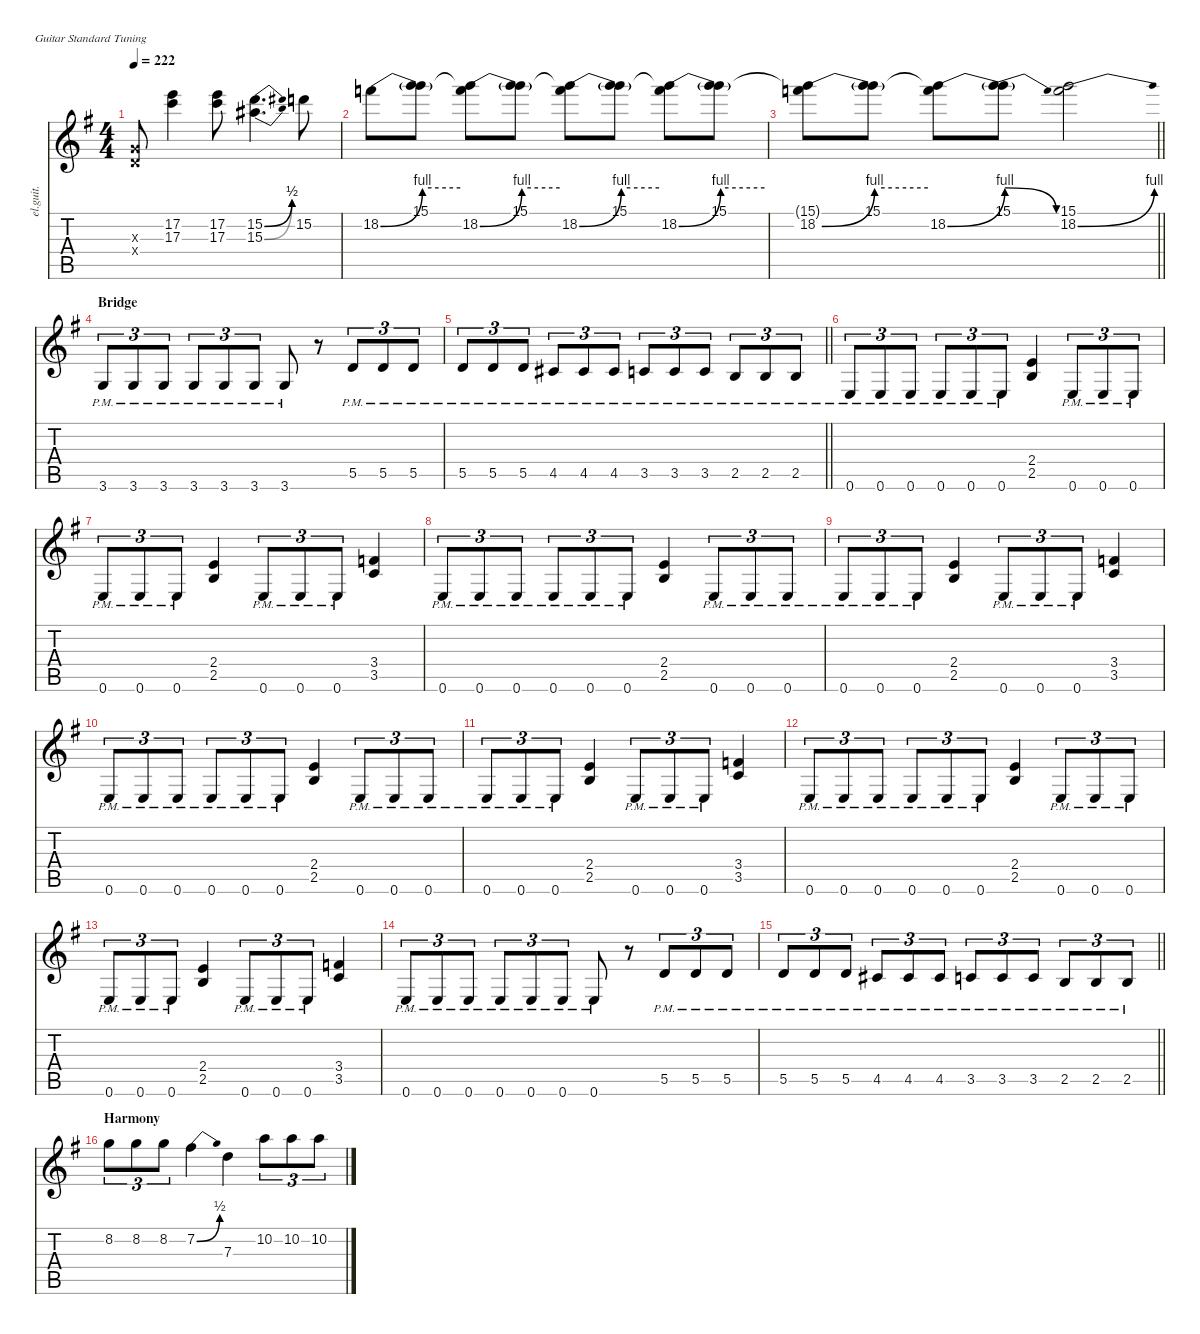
\defaultSystemsLayout 4
\hideDynamics
\bracketExtendMode nobrackets
\otherSystemsTrackNameOrientation horizontal
\track ("Guitar 1" "el.guit.") {defaultSystemsLayout 8 mute instrument electricguitarclean}
\staff {score tabs}
\tuning (E4 B3 G3 D3 A2 E2)
\ts (4 4)
\tempo 222
\clef g2
\ks eminor
(0.3{x acc forcenatural} 0.4{x acc forcenatural}).8{dy fff beam Up} (17.2{acc forcenatural} 17.3{acc forcenatural}).4{beam Down} (17.2{acc forcenatural} 17.3{acc forcenatural}).8{beam Down} (15.2{be (bend 0 0 15 2) acc forcenatural} 15.3{be (bend 0 0 15 2) acc #}).4{d beam Down} 15.2{acc forcenatural}.8{beam Down} |
18.2{be (bend 0 0 60 4) acc forcenatural}.8{beam Down} (15.1{acc forcenatural} 18.2{be (hold 0 4 60 4) t}).8{beam Down} (15.1{t acc forcenatural} 18.2{be (bend 0 0 60 4) acc forcenatural}).8{beam Down} (15.1{acc forcenatural} 18.2{be (hold 0 4 60 4) t}).8{beam Down} (15.1{t acc forcenatural} 18.2{be (bend 0 0 60 4) acc forcenatural}).8{dy f beam Down} (15.1{acc forcenatural} 18.2{be (hold 0 4 60 4) t}).8{dy fff beam Down} (15.1{t acc forcenatural} 18.2{be (bend 0 0 60 4) acc forcenatural}).8{beam Down} (15.1{acc forcenatural} 18.2{be (hold 0 4 60 4) t}).8{beam Down} |
\barLineRight lightlight
(15.1{t acc forcenatural} 18.2{be (bend 0 0 60 4) acc forcenatural}).8{beam Down} (15.1{acc forcenatural} 18.2{be (hold 0 4 60 4) t}).8{beam Down} (15.1{t acc forcenatural} 18.2{be (bend 0 0 60 4) acc forcenatural}).8{beam Down} (15.1{acc forcenatural} 18.2{be (release 0 4 60 0) t}).8{beam Down} (15.1{acc forcenatural} 18.2{be (bend 0 0 15 4) acc forcenatural}).2{dy f beam Down} |
\section ("" "Bridge")
3.6{pm acc forcenatural}.8{tu (3 2) beam Up} 3.6{pm acc forcenatural}.8{tu (3 2) beam Up} 3.6{pm acc forcenatural}.8{tu (3 2) beam Up} 3.6{pm acc forcenatural}.8{tu (3 2) beam Up} 3.6{pm acc forcenatural}.8{tu (3 2) beam Up} 3.6{pm acc forcenatural}.8{tu (3 2) beam Up} 3.6{pm acc forcenatural}.8{beam Up} r.8{beam Up} 5.5{pm acc forcenatural}.8{tu (3 2) beam Up} 5.5{pm acc forcenatural}.8{tu (3 2) beam Up} 5.5{pm acc forcenatural}.8{tu (3 2) beam Up} |
\barLineRight lightlight
5.5{pm acc forcenatural}.8{tu (3 2) beam Up} 5.5{pm acc forcenatural}.8{tu (3 2) beam Up} 5.5{pm acc forcenatural}.8{tu (3 2) beam Up} 4.5{pm acc #}.8{tu (3 2) beam Up} 4.5{pm acc #}.8{tu (3 2) beam Up} 4.5{pm acc #}.8{tu (3 2) beam Up} 3.5{pm acc forcenatural}.8{tu (3 2) beam Up} 3.5{pm acc forcenatural}.8{tu (3 2) beam Up} 3.5{pm acc forcenatural}.8{tu (3 2) beam Up} 2.5{pm acc forcenatural}.8{tu (3 2) beam Up} 2.5{pm acc forcenatural}.8{tu (3 2) beam Up} 2.5{pm acc forcenatural}.8{tu (3 2) beam Up} |
0.6{pm acc forcenatural}.8{tu (3 2) beam Up} 0.6{pm acc forcenatural}.8{tu (3 2) beam Up} 0.6{pm acc forcenatural}.8{tu (3 2) beam Up} 0.6{pm acc forcenatural}.8{tu (3 2) beam Up} 0.6{pm acc forcenatural}.8{tu (3 2) beam Up} 0.6{pm acc forcenatural}.8{tu (3 2) beam Up} (2.4{acc forcenatural} 2.5{acc forcenatural}).4{beam Up} 0.6{pm acc forcenatural}.8{tu (3 2) beam Up} 0.6{pm acc forcenatural}.8{tu (3 2) beam Up} 0.6{pm acc forcenatural}.8{tu (3 2) beam Up} |
0.6{pm acc forcenatural}.8{tu (3 2) beam Up} 0.6{pm acc forcenatural}.8{tu (3 2) beam Up} 0.6{pm acc forcenatural}.8{tu (3 2) beam Up} (2.4{acc forcenatural} 2.5{acc forcenatural}).4{beam Up} 0.6{pm acc forcenatural}.8{tu (3 2) beam Up} 0.6{pm acc forcenatural}.8{tu (3 2) beam Up} 0.6{pm acc forcenatural}.8{tu (3 2) beam Up} (3.4{acc forcenatural} 3.5{acc forcenatural}).4{beam Up} |
0.6{pm acc forcenatural}.8{tu (3 2) beam Up} 0.6{pm acc forcenatural}.8{tu (3 2) beam Up} 0.6{pm acc forcenatural}.8{tu (3 2) beam Up} 0.6{pm acc forcenatural}.8{tu (3 2) beam Up} 0.6{pm acc forcenatural}.8{tu (3 2) beam Up} 0.6{pm acc forcenatural}.8{tu (3 2) beam Up} (2.4{acc forcenatural} 2.5{acc forcenatural}).4{beam Up} 0.6{pm acc forcenatural}.8{tu (3 2) beam Up} 0.6{pm acc forcenatural}.8{tu (3 2) beam Up} 0.6{pm acc forcenatural}.8{tu (3 2) beam Up} |
0.6{pm acc forcenatural}.8{tu (3 2) beam Up} 0.6{pm acc forcenatural}.8{tu (3 2) beam Up} 0.6{pm acc forcenatural}.8{tu (3 2) beam Up} (2.4{acc forcenatural} 2.5{acc forcenatural}).4{beam Up} 0.6{pm acc forcenatural}.8{tu (3 2) beam Up} 0.6{pm acc forcenatural}.8{tu (3 2) beam Up} 0.6{pm acc forcenatural}.8{tu (3 2) beam Up} (3.4{acc forcenatural} 3.5{acc forcenatural}).4{beam Up} |
0.6{pm acc forcenatural}.8{tu (3 2) beam Up} 0.6{pm acc forcenatural}.8{tu (3 2) beam Up} 0.6{pm acc forcenatural}.8{tu (3 2) beam Up} 0.6{pm acc forcenatural}.8{tu (3 2) beam Up} 0.6{pm acc forcenatural}.8{tu (3 2) beam Up} 0.6{pm acc forcenatural}.8{tu (3 2) beam Up} (2.4{acc forcenatural} 2.5{acc forcenatural}).4{beam Up} 0.6{pm acc forcenatural}.8{tu (3 2) beam Up} 0.6{pm acc forcenatural}.8{tu (3 2) beam Up} 0.6{pm acc forcenatural}.8{tu (3 2) beam Up} |
0.6{pm acc forcenatural}.8{tu (3 2) beam Up} 0.6{pm acc forcenatural}.8{tu (3 2) beam Up} 0.6{pm acc forcenatural}.8{tu (3 2) beam Up} (2.4{acc forcenatural} 2.5{acc forcenatural}).4{beam Up} 0.6{pm acc forcenatural}.8{tu (3 2) beam Up} 0.6{pm acc forcenatural}.8{tu (3 2) beam Up} 0.6{pm acc forcenatural}.8{tu (3 2) beam Up} (3.4{acc forcenatural} 3.5{acc forcenatural}).4{beam Up} |
0.6{pm acc forcenatural}.8{tu (3 2) beam Up} 0.6{pm acc forcenatural}.8{tu (3 2) beam Up} 0.6{pm acc forcenatural}.8{tu (3 2) beam Up} 0.6{pm acc forcenatural}.8{tu (3 2) beam Up} 0.6{pm acc forcenatural}.8{tu (3 2) beam Up} 0.6{pm acc forcenatural}.8{tu (3 2) beam Up} (2.4{acc forcenatural} 2.5{acc forcenatural}).4{beam Up} 0.6{pm acc forcenatural}.8{tu (3 2) beam Up} 0.6{pm acc forcenatural}.8{tu (3 2) beam Up} 0.6{pm acc forcenatural}.8{tu (3 2) beam Up} |
0.6{pm acc forcenatural}.8{tu (3 2) beam Up} 0.6{pm acc forcenatural}.8{tu (3 2) beam Up} 0.6{pm acc forcenatural}.8{tu (3 2) beam Up} (2.4{acc forcenatural} 2.5{acc forcenatural}).4{beam Up} 0.6{pm acc forcenatural}.8{tu (3 2) beam Up} 0.6{pm acc forcenatural}.8{tu (3 2) beam Up} 0.6{pm acc forcenatural}.8{tu (3 2) beam Up} (3.4{acc forcenatural} 3.5{acc forcenatural}).4{beam Up} |
0.6{pm acc forcenatural}.8{tu (3 2) beam Up} 0.6{pm acc forcenatural}.8{tu (3 2) beam Up} 0.6{pm acc forcenatural}.8{tu (3 2) beam Up} 0.6{pm acc forcenatural}.8{tu (3 2) beam Up} 0.6{pm acc forcenatural}.8{tu (3 2) beam Up} 0.6{pm acc forcenatural}.8{tu (3 2) beam Up} 0.6{pm acc forcenatural}.8{beam Up} r.8{beam Up} 5.5{pm acc forcenatural}.8{tu (3 2) beam Up} 5.5{pm acc forcenatural}.8{tu (3 2) beam Up} 5.5{pm acc forcenatural}.8{tu (3 2) beam Up} |
\barLineRight lightlight
5.5{pm acc forcenatural}.8{tu (3 2) beam Up} 5.5{pm acc forcenatural}.8{tu (3 2) beam Up} 5.5{pm acc forcenatural}.8{tu (3 2) beam Up} 4.5{pm acc #}.8{tu (3 2) beam Up} 4.5{pm acc #}.8{tu (3 2) beam Up} 4.5{pm acc #}.8{tu (3 2) beam Up} 3.5{pm acc forcenatural}.8{tu (3 2) beam Up} 3.5{pm acc forcenatural}.8{tu (3 2) beam Up} 3.5{pm acc forcenatural}.8{tu (3 2) beam Up} 2.5{pm acc forcenatural}.8{tu (3 2) beam Up} 2.5{pm acc forcenatural}.8{tu (3 2) beam Up} 2.5{pm acc forcenatural}.8{tu (3 2) beam Up} |
\section ("" "Harmony")
8.2{acc forcenatural}.8{tu (3 2) beam Down} 8.2{acc forcenatural}.8{tu (3 2) beam Down} 8.2{acc forcenatural}.8{tu (3 2) beam Down} 7.2{be (bend 0 0 30 2) acc #}.4{beam Down} 7.3{acc forcenatural}.4{beam Down} 10.2{acc forcenatural}.8{tu (3 2) beam Down} 10.2{acc forcenatural}.8{tu (3 2) beam Down} 10.2{acc forcenatural}.8{tu (3 2) beam Down}
